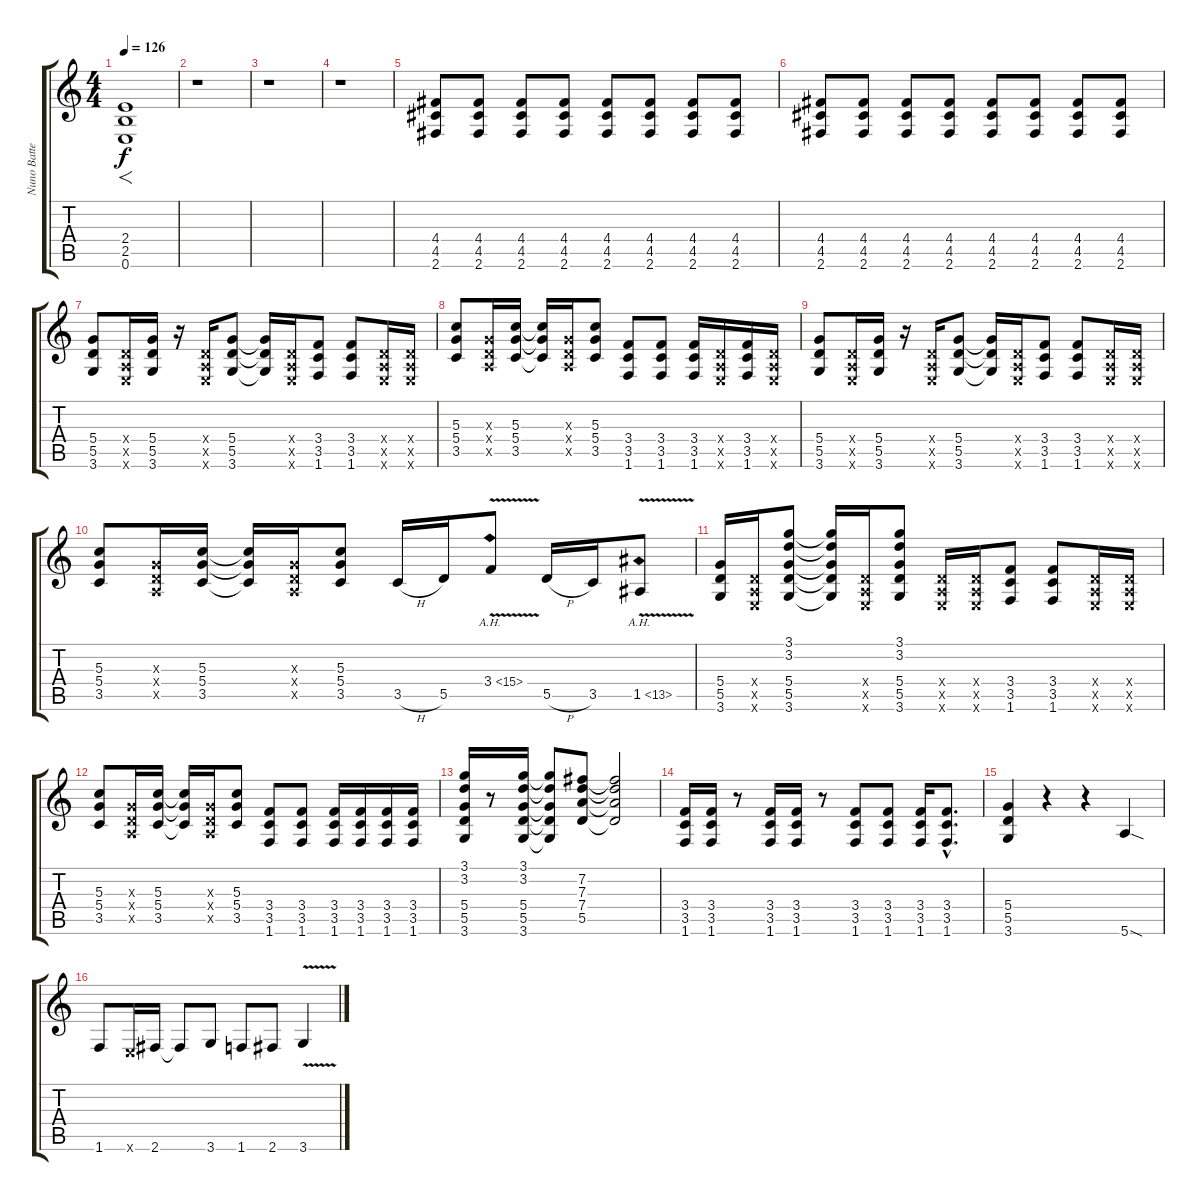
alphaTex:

\track ("Nuno Battencourt" "Nuno Batte") {instrument distortionguitar}
\staff {score tabs}
\tuning (E4 B3 G3 D3 A2 E2) {hide}
\ts (4 4)
\tempo 126
\clef g2
\ks c
(2.4 2.5 0.6).1{f dy f instrument distortionguitar} |
r.1 |
r.1 |
r.1 |
(4.4 4.5 2.6).8 (4.4 4.5 2.6).8 (4.4 4.5 2.6).8 (4.4 4.5 2.6).8 (4.4 4.5 2.6).8 (4.4 4.5 2.6).8 (4.4 4.5 2.6).8 (4.4 4.5 2.6).8 |
(4.4 4.5 2.6).8 (4.4 4.5 2.6).8 (4.4 4.5 2.6).8 (4.4 4.5 2.6).8 (4.4 4.5 2.6).8 (4.4 4.5 2.6).8 (4.4 4.5 2.6).8 (4.4 4.5 2.6).8 |
(5.4 5.5 3.6).8 (0.4{x} 0.5{x} 0.6{x}).16 (5.4 5.5 3.6).16 r.16 (0.4{x} 0.5{x} 0.6{x}).16 (5.4 5.5 3.6).8 (5.4{t} 5.5{t} 3.6{t}).16 (0.4{x} 0.5{x} 0.6{x}).16 (3.4 3.5 1.6).8 (3.4 3.5 1.6).8 (0.4{x} 0.5{x} 0.6{x}).16 (0.4{x} 0.5{x} 0.6{x}).16 |
(5.3 5.4 3.5).8 (0.3{x} 0.4{x} 0.5{x}).16 (5.3 5.4 3.5).16 (5.3{t} 5.4{t} 3.5{t}).16 (0.3{x} 0.4{x} 0.5{x}).16 (5.3 5.4 3.5).8 (3.4 3.5 1.6).8 (3.4 3.5 1.6).8 (3.4 3.5 1.6).16 (0.4{x} 0.5{x} 0.6{x}).16 (3.4 3.5 1.6).16 (0.4{x} 0.5{x} 0.6{x}).16 |
(5.4 5.5 3.6).8 (0.4{x} 0.5{x} 0.6{x}).16 (5.4 5.5 3.6).16 r.16 (0.4{x} 0.5{x} 0.6{x}).16 (5.4 5.5 3.6).8 (5.4{t} 5.5{t} 3.6{t}).16 (0.4{x} 0.5{x} 0.6{x}).16 (3.4 3.5 1.6).8 (3.4 3.5 1.6).8 (0.4{x} 0.5{x} 0.6{x}).16 (0.4{x} 0.5{x} 0.6{x}).16 |
(5.3 5.4 3.5).8 (0.3{x} 0.4{x} 0.5{x}).16 (5.3 5.4 3.5).16 (5.3{t} 5.4{t} 3.5{t}).16 (0.3{x} 0.4{x} 0.5{x}).16 (5.3 5.4 3.5).8 3.5{h}.16 5.5.16 3.4{ah 12 v}.8 5.5{h}.16 3.5.16 1.5{ah 12 v}.8 |
(5.4 5.5 3.6).16 (0.4{x} 0.5{x} 0.6{x}).16 (3.1 3.2 5.4 5.5 3.6).8 (3.1{t} 3.2{t} 5.4{t} 5.5{t} 3.6{t}).16 (0.4{x} 0.5{x} 0.6{x}).16 (3.1 3.2 5.4 5.5 3.6).8 (0.4{x} 0.5{x} 0.6{x}).16 (0.4{x} 0.5{x} 0.6{x}).16 (3.4 3.5 1.6).8 (3.4 3.5 1.6).8 (0.4{x} 0.5{x} 0.6{x}).16 (0.4{x} 0.5{x} 0.6{x}).16 |
(5.3 5.4 3.5).8 (0.3{x} 0.4{x} 0.5{x}).16 (5.3 5.4 3.5).16 (5.3{t} 5.4{t} 3.5{t}).16 (0.3{x} 0.4{x} 0.5{x}).16 (5.3 5.4 3.5).8 (3.4 3.5 1.6).8 (3.4 3.5 1.6).8 (3.4 3.5 1.6).16 (3.4 3.5 1.6).16 (3.4 3.5 1.6).16 (3.4 3.5 1.6).16 |
(3.1 3.2 5.4 5.5 3.6).16 r.8 (3.1 3.2 5.4 5.5 3.6).16 (3.1{t} 3.2{t} 5.4{t} 5.5{t} 3.6{t}).8 (7.2 7.3 7.4 5.5).8 (7.2{t} 7.3{t} 7.4{t} 5.5{t}).2 |
(3.4 3.5 1.6).16 (3.4 3.5 1.6).16 r.8 (3.4 3.5 1.6).16 (3.4 3.5 1.6).16 r.8 (3.4 3.5 1.6).8 (3.4 3.5 1.6).8 (3.4 3.5 1.6).16 (3.4{hac} 3.5{hac} 1.6{hac}).8{d} |
(5.4 5.5 3.6).4 r.4 r.4 5.6{sod}.4 |
1.6.8 0.6{x}.16 2.6.16 2.6{t}.8 3.6.8 1.6.8 2.6.8 3.6{v}.4
